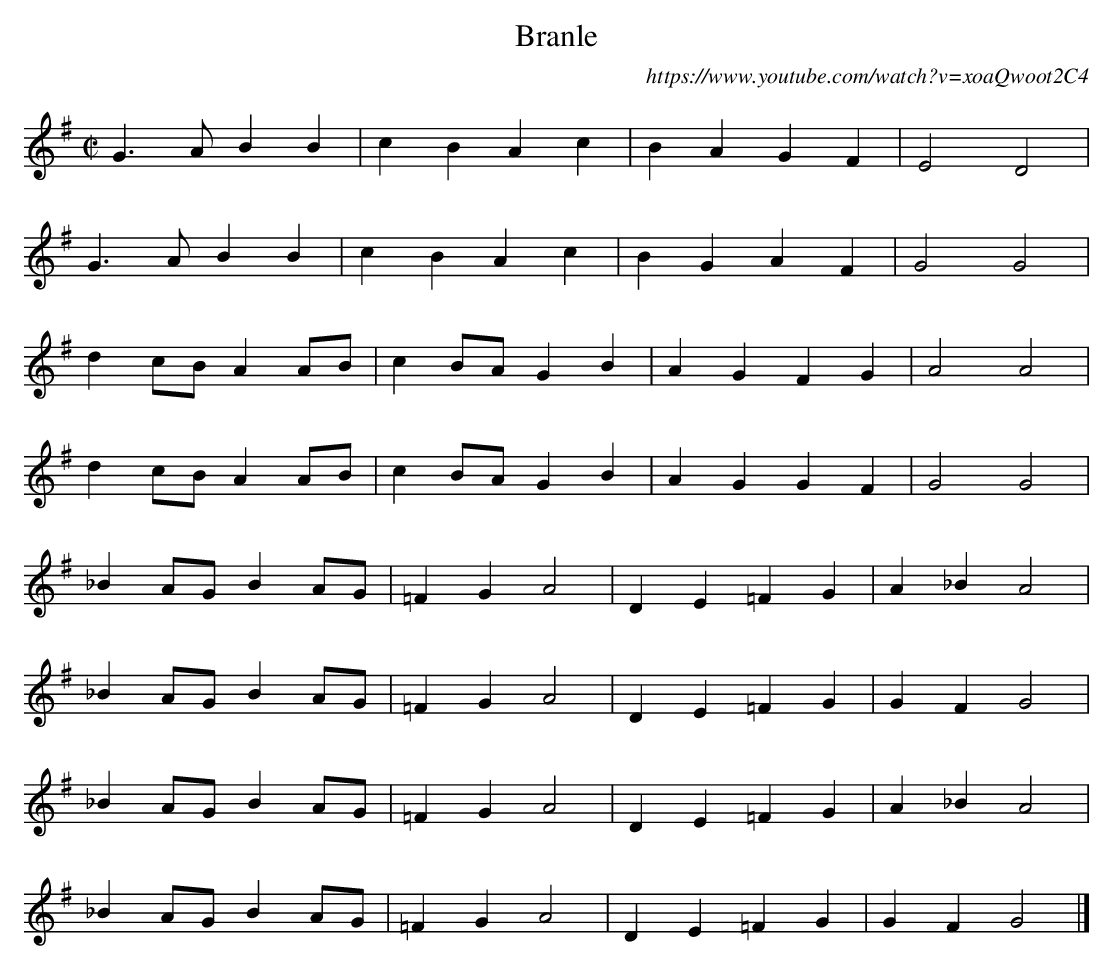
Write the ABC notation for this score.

X:1
T: Branle
C: https://www.youtube.com/watch?v=xoaQwoot2C4
M: C|
L: 1/4
K: G
G>A BB | cB Ac | BA GF | E2 D2 |
G>A BB | cB Ac | BG AF | G2 G2 |
dc/B/ AA/B/ | cB/A/ GB | AG FG | A2 A2 |
dc/B/ AA/B/ | cB/A/ GB | AG GF | G2 G2 |
_BA/G/ BA/G/ | =FG A2 | DE =FG | A_B A2 |
_BA/G/ BA/G/ | =FG A2 | DE =FG | GF G2 |
_BA/G/ BA/G/ | =FG A2 | DE =FG | A_B A2 |
_BA/G/ BA/G/ | =FG A2 | DE =FG | GF G2 |]
